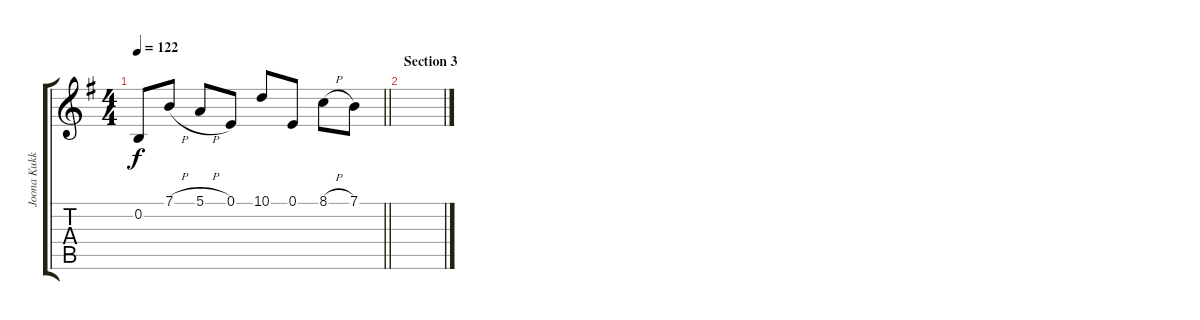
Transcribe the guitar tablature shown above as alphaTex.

\track ("Joona Kukkola (keyboard)" "Joona Kukk") {instrument choiraahs}
\staff {score tabs}
\tuning (E4 B3 G3 D3 A2 E2) {hide}
\ts (4 4)
\tempo 122
\clef g2
\barLineRight lightlight
\ks eminor
0.2.8{dy f} 7.1{h}.8 5.1{h}.8 0.1.8 10.1.8 0.1.8 8.1{h}.8 7.1.8 |
\section ("" "Section 3")
